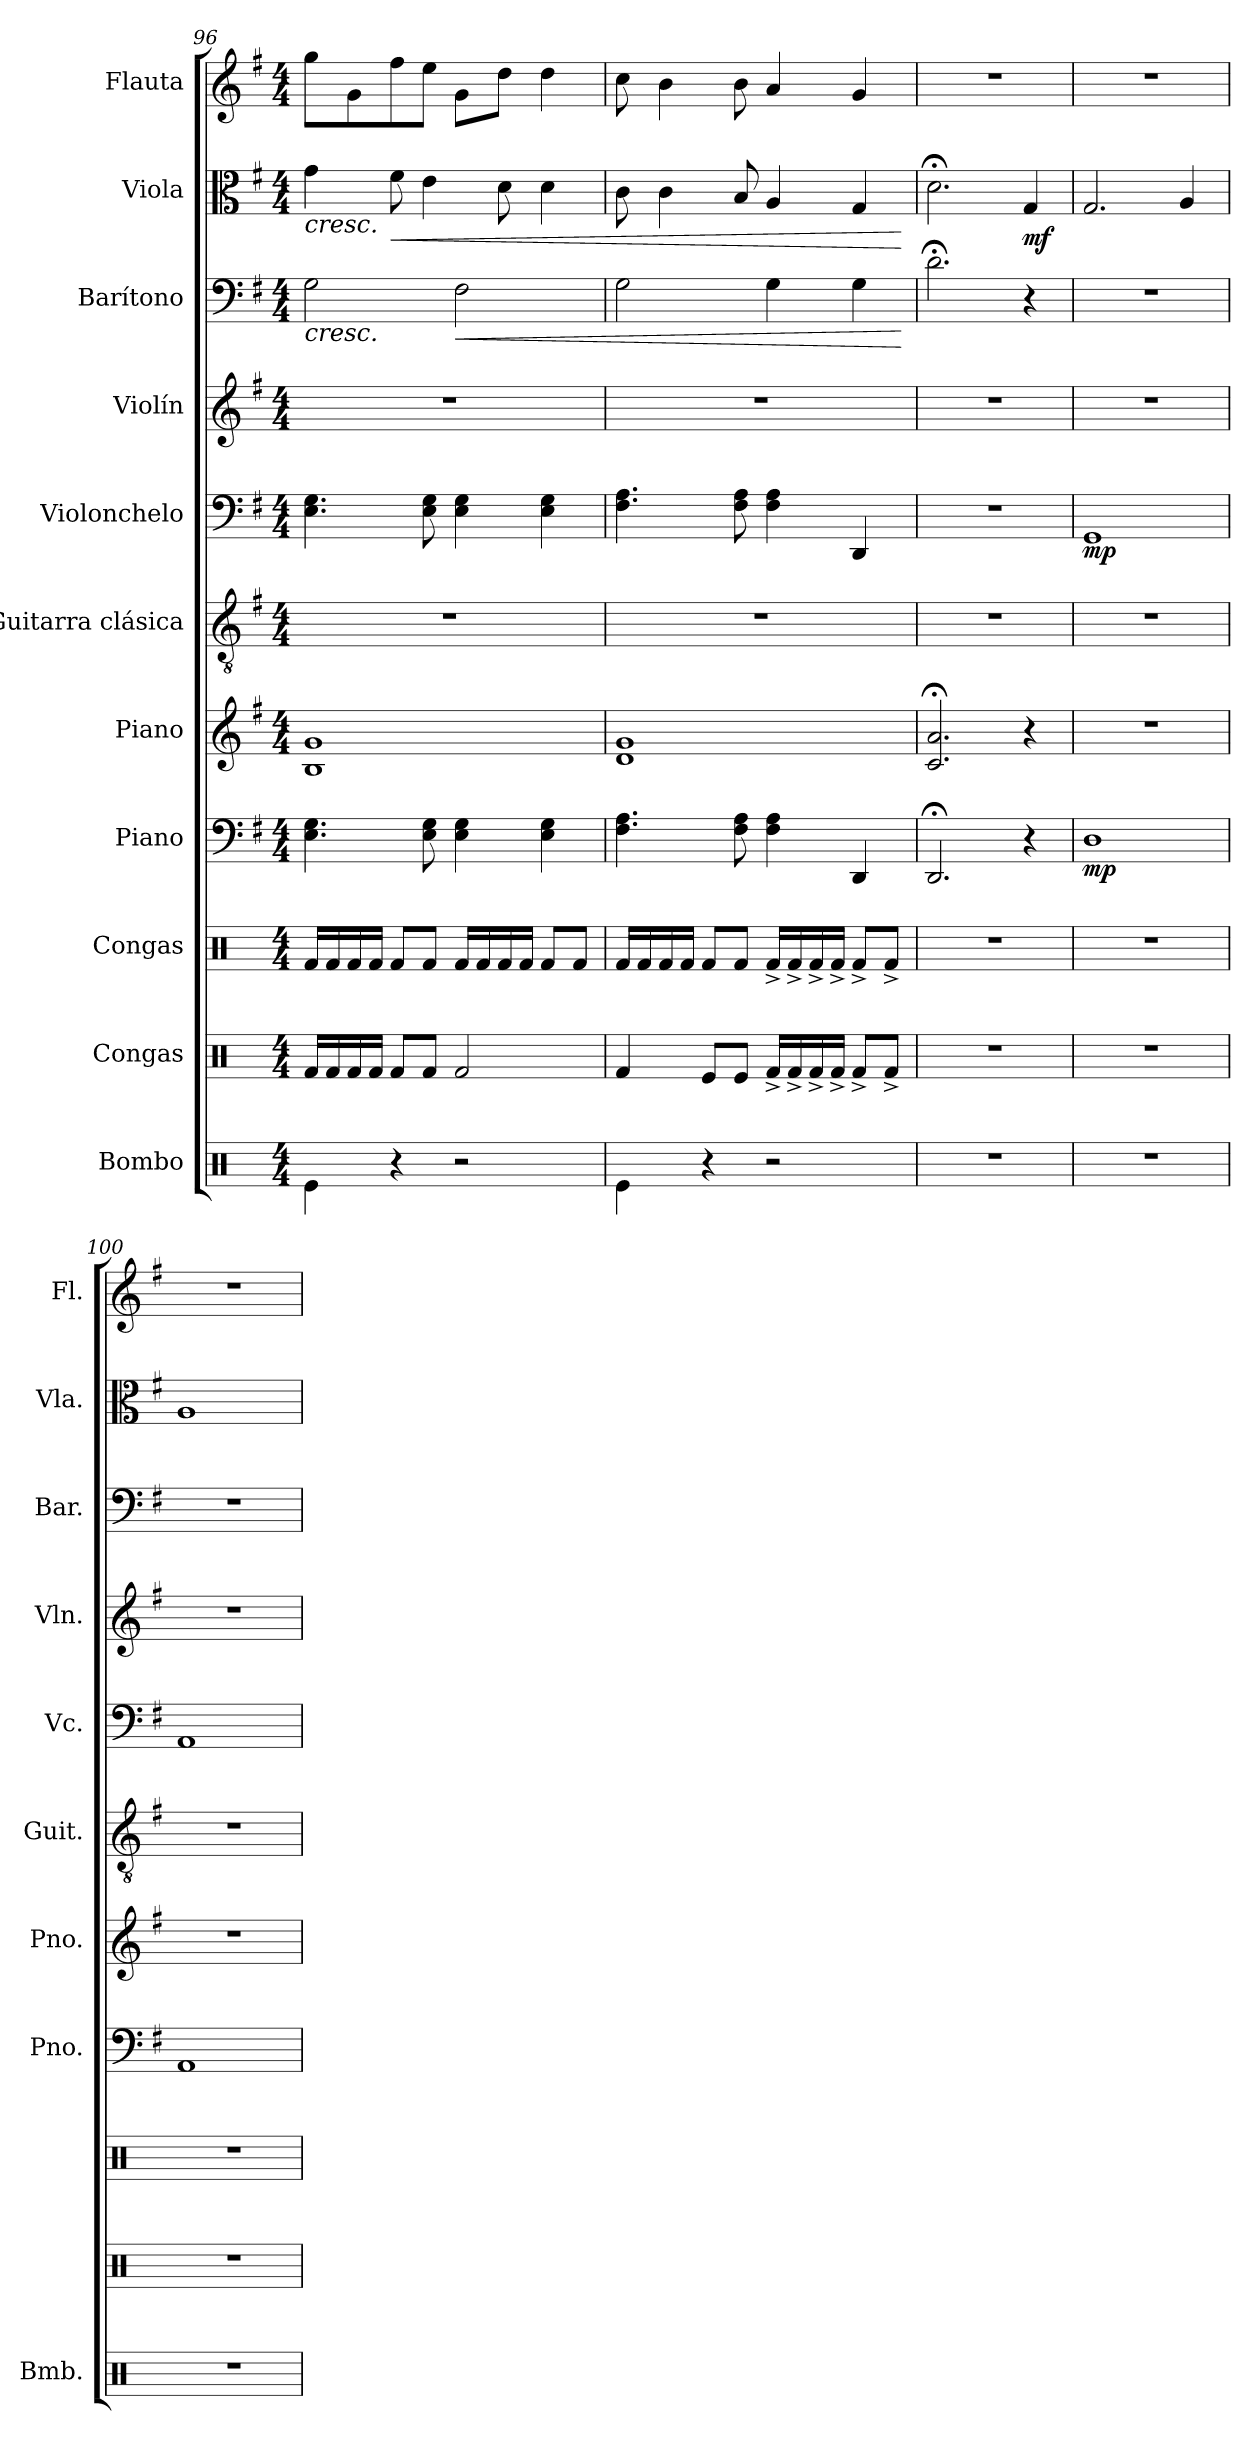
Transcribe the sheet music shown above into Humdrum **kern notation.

**kern	**kern	**kern	**kern	**dynam	**kern	**kern	**kern	**dynam	**kern	**kern	**dynam	**kern	**dynam	**kern
*part11	*part10	*part9	*part8	*part8	*part7	*part6	*part5	*part5	*part4	*part3	*part3	*part2	*part2	*part1
*staff11	*staff10	*staff9	*staff8	*staff8	*staff7	*staff6	*staff5	*staff5	*staff4	*staff3	*staff3	*staff2	*staff2	*staff1
*I"Bombo	*I"Congas	*I"Congas	*I"Piano	*	*I"Piano	*I"Guitarra clásica	*I"Violonchelo	*	*I"Violín	*I"Barítono	*	*I"Viola	*	*I"Flauta
*I'Bmb.	*	*	*I'Pno.	*	*I'Pno.	*I'Guit.	*I'Vc.	*	*I'Vln.	*I'Bar.	*	*I'Vla.	*	*I'Fl.
*clefX	*clefX	*clefX	*clefF4	*	*clefG2	*clefGv2	*clefF4	*	*clefG2	*clefF4	*	*clefC3	*	*clefG2
*k[]	*k[]	*k[]	*k[f#]	*	*k[f#]	*k[f#]	*k[f#]	*	*k[f#]	*k[f#]	*	*k[f#]	*	*k[f#]
*M4/4	*M4/4	*M4/4	*M4/4	*	*M4/4	*M4/4	*M4/4	*	*M4/4	*M4/4	*	*M4/4	*	*M4/4
=96	=96	=96	=96	=96	=96	=96	=96	=96	=96	=96	=96	=96	=96	=96
!	!	!	!	!	!	!	!	!	!	!	!LO:HP:b	!	!LO:HP:b	!
4Re\	16Rf/LL	16Rf/LL	4.E\ 4.G\	.	1B 1g	1r	4.E\ 4.G\	.	1r	2G\	<	4g\	<	8gg\L
.	16Rf/	16Rf/	.	.	.	.	.	.	.	.	.	.	.	.
.	16Rf/	16Rf/	.	.	.	.	.	.	.	.	.	.	.	8g\
.	16Rf/JJ	16Rf/JJ	.	.	.	.	.	.	.	.	.	.	.	.
!	!	!	!	!	!	!	!	!	!	!	!	!	!LO:HP:b	!
4r	8Rf/L	8Rf/L	.	.	.	.	.	.	.	.	.	8f#\	<	8ff#\
.	8Rf/J	8Rf/J	8E\ 8G\	.	.	.	8E\ 8G\	.	.	.	.	4e\	.	8ee\J
!	!	!	!	!	!	!	!	!	!	!	!LO:HP:b	!	!	!
2r	2Rf/	16Rf/LL	4E\ 4G\	.	.	.	4E\ 4G\	.	.	2F#\	<	.	.	8g\L
.	.	16Rf/	.	.	.	.	.	.	.	.	.	.	.	.
.	.	16Rf/	.	.	.	.	.	.	.	.	.	8d\	.	8dd\J
.	.	16Rf/JJ	.	.	.	.	.	.	.	.	.	.	.	.
.	.	8Rf/L	4E\ 4G\	.	.	.	4E\ 4G\	.	.	.	.	4d\	.	4dd\
.	.	8Rf/J	.	.	.	.	.	.	.	.	.	.	.	.
=97	=97	=97	=97	=97	=97	=97	=97	=97	=97	=97	=97	=97	=97	=97
4Re\	4Rf/	16Rf/LL	4.F#\ 4.A\	.	1d 1g	1r	4.F#\ 4.A\	.	1r	2G\	.	8c\	.	8cc\
.	.	16Rf/	.	.	.	.	.	.	.	.	.	.	.	.
.	.	16Rf/	.	.	.	.	.	.	.	.	.	4c\	.	4b\
.	.	16Rf/JJ	.	.	.	.	.	.	.	.	.	.	.	.
4r	8Re/L	8Rf/L	.	.	.	.	.	.	.	.	.	.	.	.
.	8Re/J	8Rf/J	8F#\ 8A\	.	.	.	8F#\ 8A\	.	.	.	.	8B/	.	8b\
2r	16Rf^/LL	16Rf^/LL	4F#\ 4A\	.	.	.	4F#\ 4A\	.	.	4G\	.	4A/	.	4a/
.	16Rf^/	16Rf^/	.	.	.	.	.	.	.	.	.	.	.	.
.	16Rf^/	16Rf^/	.	.	.	.	.	.	.	.	.	.	.	.
.	16Rf^/JJ	16Rf^/JJ	.	.	.	.	.	.	.	.	.	.	.	.
.	8Rf^/L	8Rf^/L	4DD/	.	.	.	4DD/	.	.	4G\	.	4G/	.	4g/
.	8Rf^/J	8Rf^/J	.	.	.	.	.	.	.	.	.	.	.	.
.	.	.	.	.	.	.	.	.	.	.	[ [	.	[ [	.
=98	=98	=98	=98	=98	=98	=98	=98	=98	=98	=98	=98	=98	=98	=98
*	*	*	*	*	*	*	*	*	*	*	*	*	*	*MM120
1r	1r	1r	2.DD;</	.	2.c/;< 2.a/;<	1r	1r	.	1r	2.d;<\	.	2.d;<\	.	1r
!	!	!	!	!	!	!	!	!	!	!	!	!	!LO:DY:b	!
.	.	.	4r	.	4r	.	.	.	.	4r	.	4G/	mf	.
=99	=99	=99	=99	=99	=99	=99	=99	=99	=99	=99	=99	=99	=99	=99
!	!	!	!	!LO:DY:b	!	!	!	!LO:DY:b	!	!	!	!	!	!
1r	1r	1r	1D	mp	1r	1r	1GG	mp	1r	1r	.	2.G/	.	1r
.	.	.	.	.	.	.	.	.	.	.	.	4A/	.	.
=100	=100	=100	=100	=100	=100	=100	=100	=100	=100	=100	=100	=100	=100	=100
1r	1r	1r	1AA	.	1r	1r	1AA	.	1r	1r	.	1A	.	1r
=	=	=	=	=	=	=	=	=	=	=	=	=	=	=
*-	*-	*-	*-	*-	*-	*-	*-	*-	*-	*-	*-	*-	*-	*-
